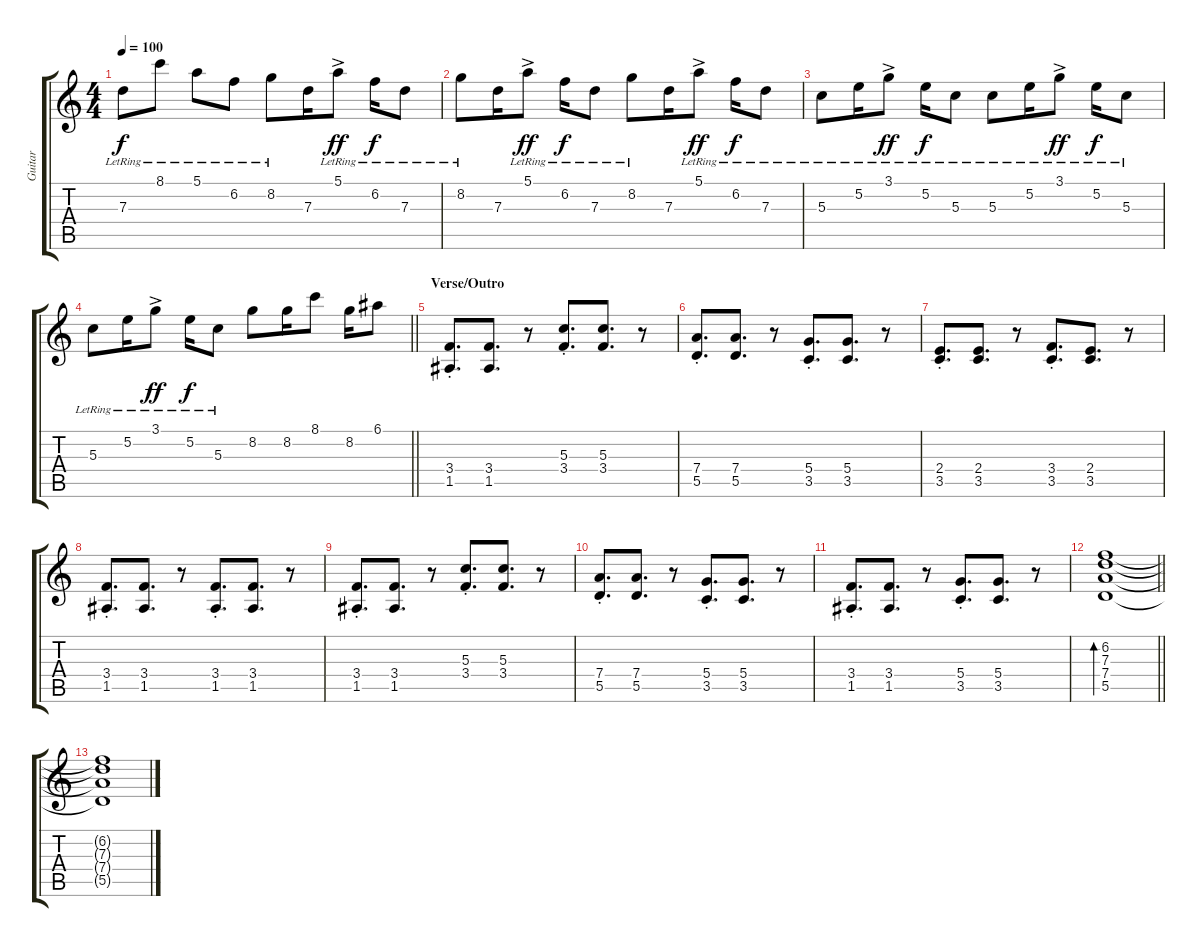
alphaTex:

\track ("Guitar" "Guitar") {instrument electricguitarclean}
\staff {score tabs}
\tuning (E4 B3 G3 D3 A2 E2) {hide}
\ts (4 4)
\tempo 100
\clef g2
\ks c
7.3{lr}.8{dy f} 8.1{lr}.8 5.1{lr}.8 6.2{lr}.8 8.2{lr}.8 7.3.16 5.1{ac lr}.8{dy ff} 6.2{lr}.16{dy f} 7.3{lr}.8 |
8.2{lr}.8 7.3.16 5.1{ac lr}.8{dy ff} 6.2{lr}.16{dy f} 7.3{lr}.8 8.2{lr}.8 7.3.16 5.1{ac lr}.8{dy ff} 6.2{lr}.16{dy f} 7.3{lr}.8 |
5.3{lr}.8 5.2{lr}.16 3.1{ac lr}.8{dy ff} 5.2{lr}.16{dy f} 5.3{lr}.8 5.3{lr}.8 5.2{lr}.16 3.1{ac lr}.8{dy ff} 5.2{lr}.16{dy f} 5.3{lr}.8 |
\barLineRight lightlight
5.3{lr}.8 5.2{lr}.16 3.1{ac lr}.8{dy ff} 5.2{lr}.16{dy f} 5.3{lr}.8 8.2.8 8.2.16 8.1.8 8.2.16 6.1.8 |
\section ("" "Verse/Outro")
(3.4{st} 1.5{st}).8{d} (3.4 1.5).8{d} r.8 (5.3{st} 3.4{st}).8{d} (5.3 3.4).8{d} r.8 |
(7.4{st} 5.5{st}).8{d} (7.4 5.5).8{d} r.8 (5.4{st} 3.5{st}).8{d} (5.4 3.5).8{d} r.8 |
(2.4{st} 3.5{st}).8{d} (2.4 3.5).8{d} r.8 (3.4{st} 3.5{st}).8{d} (2.4 3.5).8{d} r.8 |
(3.4{st} 1.5{st}).8{d} (3.4 1.5).8{d} r.8 (3.4{st} 1.5{st}).8{d} (3.4 1.5).8{d} r.8 |
(3.4{st} 1.5{st}).8{d} (3.4 1.5).8{d} r.8 (5.3{st} 3.4{st}).8{d} (5.3 3.4).8{d} r.8 |
(7.4{st} 5.5{st}).8{d} (7.4 5.5).8{d} r.8 (5.4{st} 3.5{st}).8{d} (5.4 3.5).8{d} r.8 |
(3.4{st} 1.5{st}).8{d} (3.4 1.5).8{d} r.8 (5.4{st} 3.5{st}).8{d} (5.4 3.5).8{d} r.8 |
\barLineRight lightlight
(6.2 7.3 7.4 5.5).1{bd 480} |
(6.2{t} 7.3{t} 7.4{t} 5.5{t}).1
